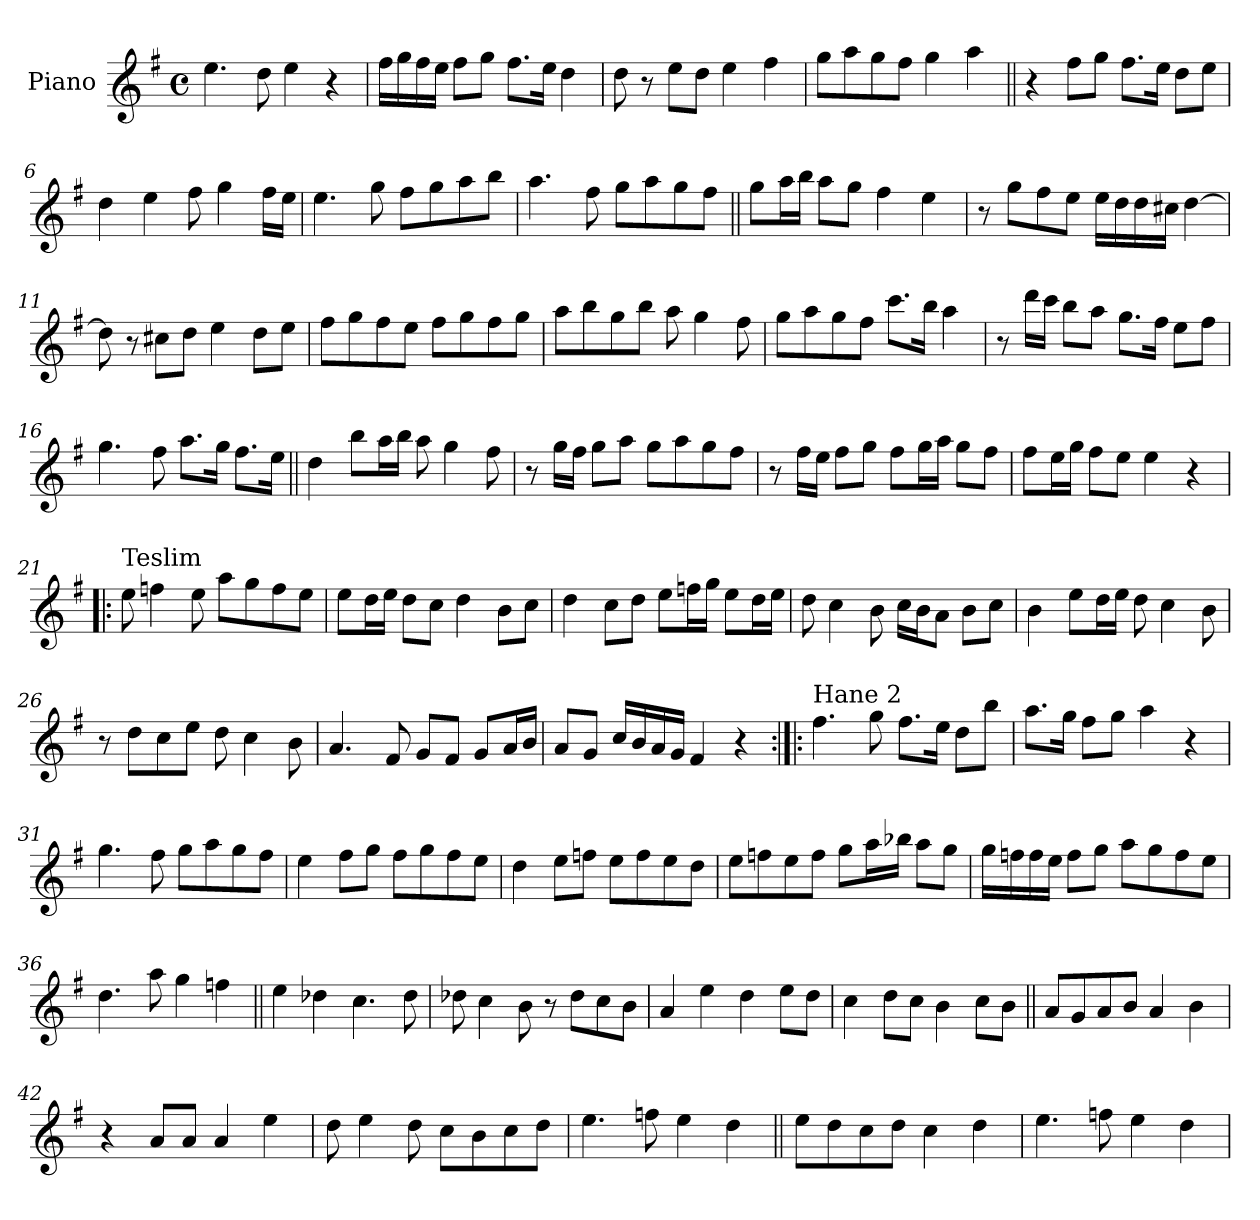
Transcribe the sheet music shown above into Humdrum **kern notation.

**kern
*part1
*staff1
*I"Piano
*I'Pno.
*clefG2
*k[f#]
*M4/4
*met(c)
=1
4.ee\
8dd\
4ee\
4r
=2
16ff#\LL
16gg\
16ff#\
16ee\JJ
8ff#\L
8gg\J
8.ff#\L
16ee\Jk
4dd\
=3
8dd\
8r
8ee\L
8dd\J
4ee\
4ff#\
=4
8gg\L
8aa\
8gg\
8ff#\J
4gg\
4aa\
=5||
4r
8ff#\L
8gg\J
8.ff#\L
16ee\Jk
8dd\L
8ee\J
!!LO:LB:g=z
=6
4dd\
4ee\
8ff#\
4gg\
16ff#\LL
16ee\JJ
=7
4.ee\
8gg\
8ff#\L
8gg\
8aa\
8bb\J
=8
4.aa\
8ff#\
8gg\L
8aa\
8gg\
8ff#\J
=9||
8gg\L
16aa\L
16bb\JJ
8aa\L
8gg\J
4ff#\
4ee\
=10
8r
8gg\L
8ff#\
8ee\J
16ee\LL
16dd\
16dd\
16cc#X\JJ
[4dd\
!!LO:LB:g=z
=11
8dd\]
8r
8cc#X\L
8dd\J
4ee\
8dd\L
8ee\J
=12
8ff#\L
8gg\
8ff#\
8ee\J
8ff#\L
8gg\
8ff#\
8gg\J
=13
8aa\L
8bb\
8gg\
8bb\J
8aa\
4gg\
8ff#\
=14
8gg\L
8aa\
8gg\
8ff#\J
8.ccc\L
16bb\Jk
4aa\
!!LO:LB:g=z
=15
8r
16ddd\LL
16ccc\JJ
8bb\L
8aa\J
8.gg\L
16ff#\Jk
8ee\L
8ff#\J
!!LO:LB:g=z
=16
4.gg\
8ff#\
8.aa\L
16gg\Jk
8.ff#\L
16ee\Jk
=17||
4dd\
8bb\L
16aa\L
16bb\JJ
8aa\
4gg\
8ff#\
=18
8r
16gg\LL
16ff#\JJ
8gg\L
8aa\J
8gg\L
8aa\
8gg\
8ff#\J
=19
8r
16ff#\LL
16ee\JJ
8ff#\L
8gg\J
8ff#\L
16gg\L
16aa\JJ
8gg\L
8ff#\J
!!LO:LB:g=z
=20
8ff#\L
16ee\L
16gg\JJ
8ff#\L
8ee\J
4ee\
4r
!!LO:LB:g=z
=21!|:
!LO:TX:a:t=Teslim
8ee\
4ffn\
8ee\
8aa\L
8gg\
8ff\
8ee\J
=22
8ee\L
16dd\L
16ee\JJ
8dd\L
8cc\J
4dd\
8b\L
8cc\J
=23
4dd\
8cc\L
8dd\J
8ee\L
16ffn\L
16gg\JJ
8ee\L
16dd\L
16ee\JJ
=24
8dd\
4cc\
8b\
16cc\LL
16b\J
8a\J
8b\L
8cc\J
!!LO:LB:g=z
=25
4b\
8ee\L
16dd\L
16ee\JJ
8dd\
4cc\
8b\
!!LO:LB:g=z
=26
8r
8dd\L
8cc\
8ee\J
8dd\
4cc\
8b\
=27
4.a/
8f#/
8g/L
8f#/J
8g/L
16a/L
16b/JJ
=28
8a/L
8g/J
16cc/LL
16b/
16a/
16g/JJ
4f#/
4r
=29:|!|:
!LO:TX:a:t=Hane 2
4.ff#\
8gg\
8.ff#\L
16ee\Jk
8dd\L
8bb\J
=30
8.aa\L
16gg\Jk
8ff#\L
8gg\J
4aa\
4r
!!LO:LB:g=z
=31
4.gg\
8ff#\
8gg\L
8aa\
8gg\
8ff#\J
=32
4ee\
8ff#\L
8gg\J
8ff#\L
8gg\
8ff#\
8ee\J
=33
4dd\
8ee\L
8ffn\J
8ee\L
8ff\
8ee\
8dd\J
=34
8ee\L
8ffn\
8ee\
8ff\J
8gg\L
16aa\L
16bb-X\JJ
8aa\L
8gg\J
!!LO:PB:g=z
=35
16gg\LL
16ffn\
16ff\
16ee\JJ
8ff\L
8gg\J
8aa\L
8gg\
8ff\
8ee\J
!!LO:LB:g=z
=36
4.dd\
8aa\
4gg\
4ffn\
=37||
4ee\
4dd-X\
4.cc\
8dd-\
=38
8dd-X\
4cc\
8b\
8r
8dd-\L
8cc\
8b\J
=39
4a/
4ee\
4dd\
8ee\L
8dd\J
=40
4cc\
8dd\L
8cc\J
4b\
8cc\L
8b\J
=41||
8a/L
8g/
8a/
8b/J
4a/
4b\
!!LO:LB:g=z
=42
4r
8a/L
8a/J
4a/
4ee\
!!LO:LB:g=z
=43
8dd\
4ee\
8dd\
8cc\L
8b\
8cc\
8dd\J
=44
4.ee\
8ffn\
4ee\
4dd\
=45||
8ee\L
8dd\
8cc\
8dd\J
4cc\
4dd\
=46
4.ee\
8ffn\
4ee\
4dd\
=
*-
